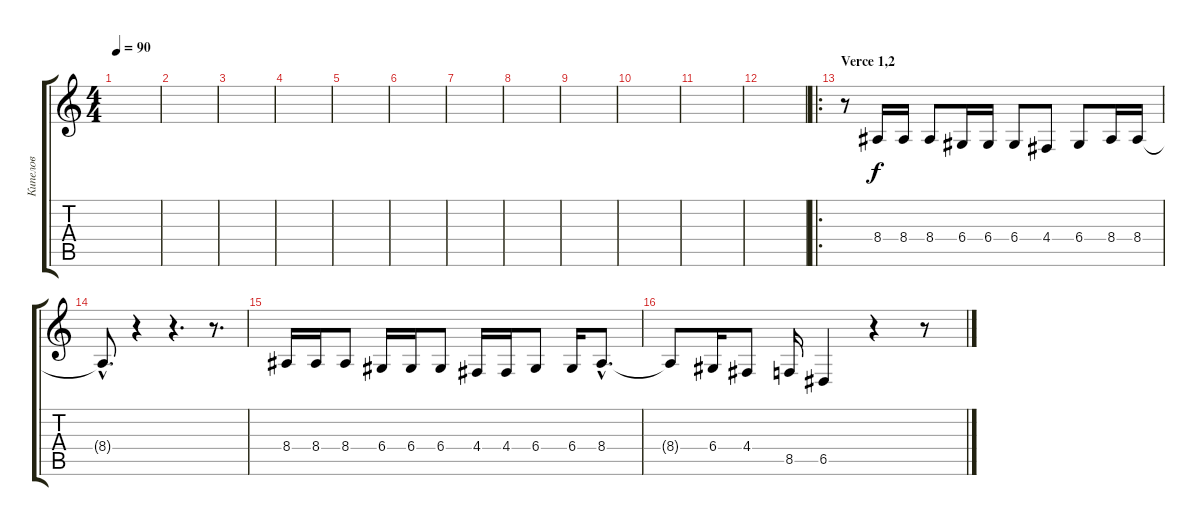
\track ("Кипелов" "Кипелов") {instrument tenorsax}
\staff {score tabs}
\tuning (E4 B3 G3 D3 A2 E2) {hide}
\ts (4 4)
\tempo 90
\clef g2
\ks c
|
|
|
|
|
|
|
|
|
|
|
|
\ro
\section ("" "Verce 1,2")
r.8 8.4.16 8.4.16 8.4.8 6.4.16 6.4.16 6.4.8 4.4.8 6.4.8 8.4.16 8.4.16 |
8.4{hac t}.8{d} r.4 r.4{d} r.8{d} |
8.4.16 8.4.16 8.4.8 6.4.16 6.4.16 6.4.8 4.4.16 4.4.16 6.4.8 6.4.16 8.4{hac}.8{d} |
8.4{t}.8 6.4.16 4.4.8 8.5.16 6.5.4 r.4 r.8
